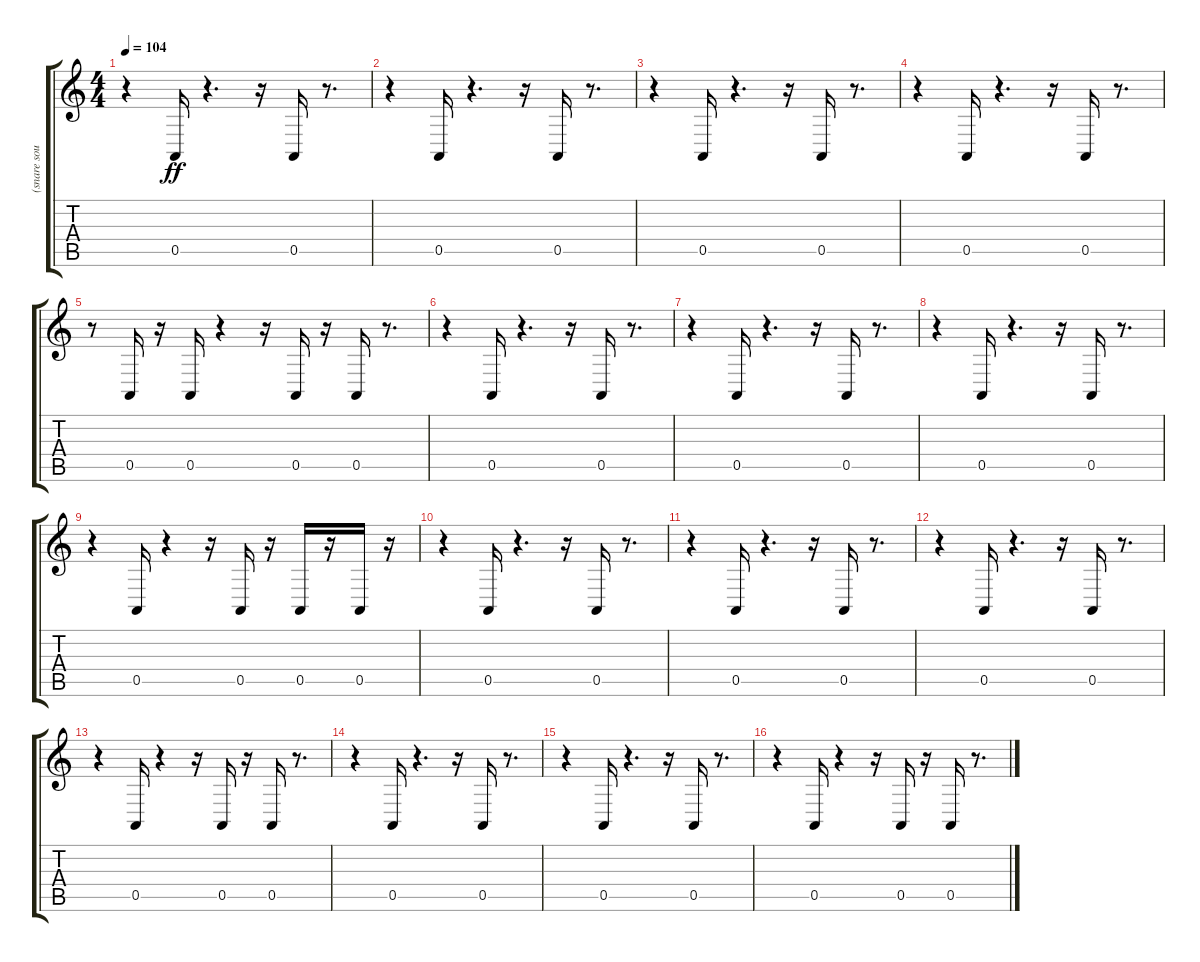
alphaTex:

\track ("(snare sound)" "(snare sou") {instrument melodictom}
\staff {score tabs}
\tuning (E4 B3 G3 D3 A2 E2) {hide}
\ts (4 4)
\tempo 104
\clef g2
\ks c
r.4{dy ff} 0.5.16 r.4{d} r.16 0.5.16 r.8{d} |
r.4 0.5.16 r.4{d} r.16 0.5.16 r.8{d} |
r.4 0.5.16 r.4{d} r.16 0.5.16 r.8{d} |
r.4 0.5.16 r.4{d} r.16 0.5.16 r.8{d} |
r.8 0.5.16 r.16 0.5.16 r.4 r.16 0.5.16 r.16 0.5.16 r.8{d} |
r.4 0.5.16 r.4{d} r.16 0.5.16 r.8{d} |
r.4 0.5.16 r.4{d} r.16 0.5.16 r.8{d} |
r.4 0.5.16 r.4{d} r.16 0.5.16 r.8{d} |
r.4 0.5.16 r.4 r.16 0.5.16 r.16 0.5.16 r.16 0.5.16 r.16 |
r.4 0.5.16 r.4{d} r.16 0.5.16 r.8{d} |
r.4 0.5.16 r.4{d} r.16 0.5.16 r.8{d} |
r.4 0.5.16 r.4{d} r.16 0.5.16 r.8{d} |
r.4 0.5.16 r.4 r.16 0.5.16 r.16 0.5.16 r.8{d} |
r.4 0.5.16 r.4{d} r.16 0.5.16 r.8{d} |
r.4 0.5.16 r.4{d} r.16 0.5.16 r.8{d} |
r.4 0.5.16 r.4 r.16 0.5.16 r.16 0.5.16 r.8{d}
